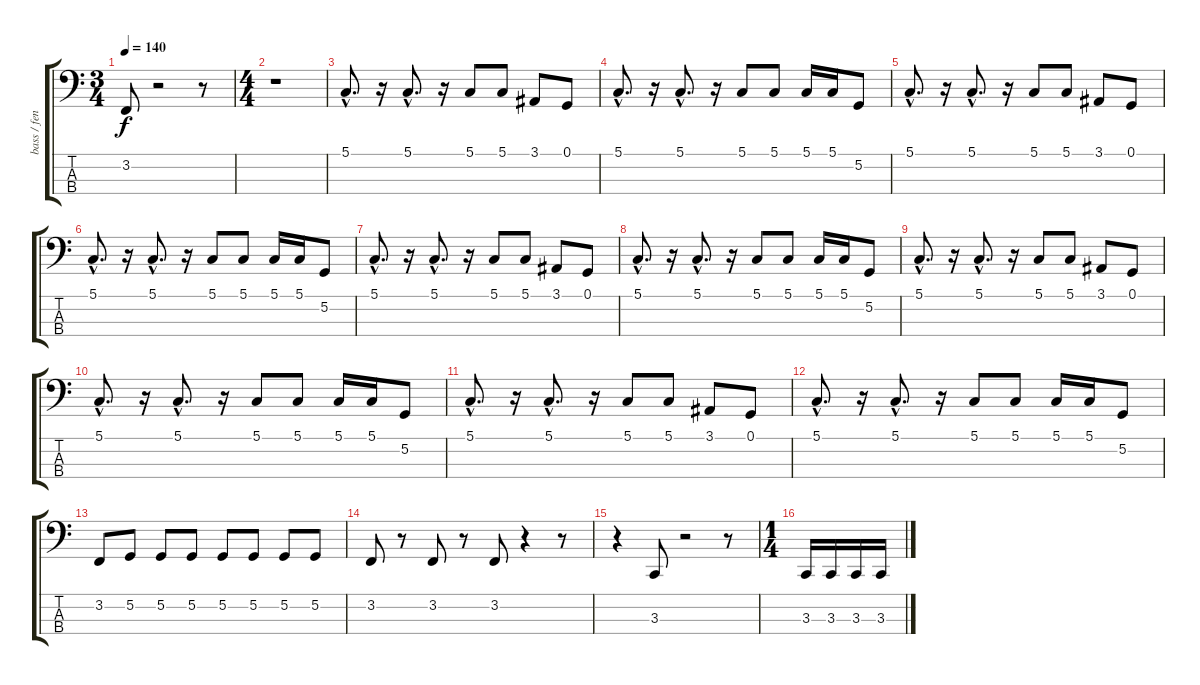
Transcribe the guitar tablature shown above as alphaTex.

\track ("bass / fender rhode" "bass / fen") {instrument electricpiano1}
\staff {score tabs}
\tuning (G2 D2 A1 E1) {hide}
\ts (3 4)
\tempo 140
\clef f4
\ks c
3.2.8{dy f} r.2 r.8 |
\ts (4 4)
r.1 |
5.1{hac}.8{d} r.16 5.1{hac}.8{d} r.16 5.1.8 5.1.8 3.1.8 0.1.8 |
5.1{hac}.8{d} r.16 5.1{hac}.8{d} r.16 5.1.8 5.1.8 5.1.16 5.1.16 5.2.8 |
5.1{hac}.8{d} r.16 5.1{hac}.8{d} r.16 5.1.8 5.1.8 3.1.8 0.1.8 |
5.1{hac}.8{d} r.16 5.1{hac}.8{d} r.16 5.1.8 5.1.8 5.1.16 5.1.16 5.2.8 |
5.1{hac}.8{d} r.16 5.1{hac}.8{d} r.16 5.1.8 5.1.8 3.1.8 0.1.8 |
5.1{hac}.8{d} r.16 5.1{hac}.8{d} r.16 5.1.8 5.1.8 5.1.16 5.1.16 5.2.8 |
5.1{hac}.8{d} r.16 5.1{hac}.8{d} r.16 5.1.8 5.1.8 3.1.8 0.1.8 |
5.1{hac}.8{d} r.16 5.1{hac}.8{d} r.16 5.1.8 5.1.8 5.1.16 5.1.16 5.2.8 |
5.1{hac}.8{d} r.16 5.1{hac}.8{d} r.16 5.1.8 5.1.8 3.1.8 0.1.8 |
5.1{hac}.8{d} r.16 5.1{hac}.8{d} r.16 5.1.8 5.1.8 5.1.16 5.1.16 5.2.8 |
3.2.8 5.2.8 5.2.8 5.2.8 5.2.8 5.2.8 5.2.8 5.2.8 |
3.2.8 r.8 3.2.8 r.8 3.2.8 r.4 r.8 |
r.4 3.3.8 r.2 r.8 |
\ts (1 4)
3.3.16 3.3.16 3.3.16 3.3.16
